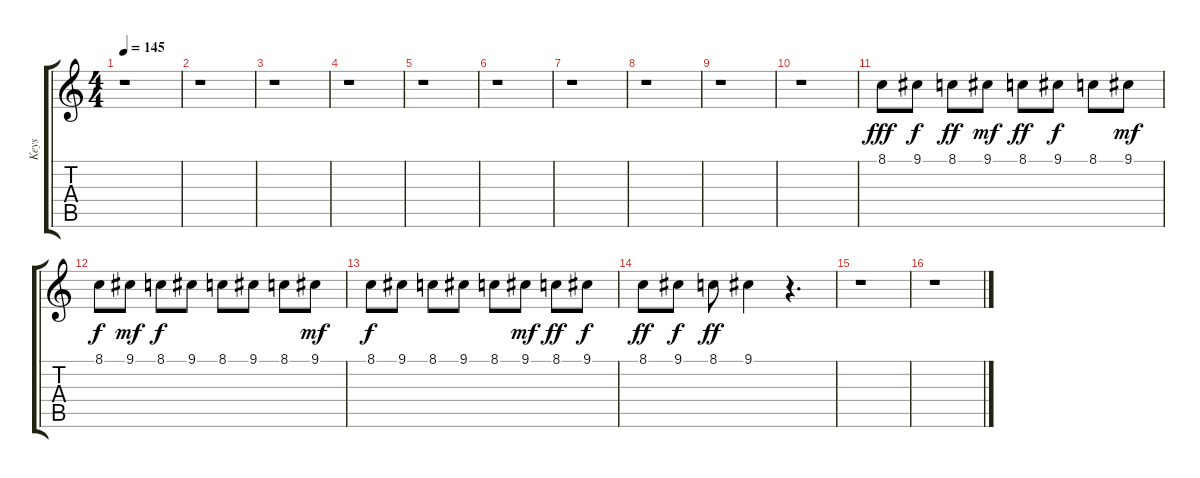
\track ("Keys" "Keys") {instrument pad3polysynth}
\staff {score tabs}
\tuning (E4 B3 G3 D3 A2 E2) {hide}
\ts (4 4)
\tempo 145
\clef g2
\ks c
r.1{dy fff instrument pad3polysynth} |
r.1 |
r.1 |
r.1 |
r.1 |
r.1 |
r.1 |
r.1 |
r.1 |
r.1 |
8.1.8 9.1.8{dy f} 8.1.8{dy ff} 9.1.8{dy mf} 8.1.8{dy ff} 9.1.8{dy f} 8.1.8 9.1.8{dy mf} |
8.1.8{dy f} 9.1.8{dy mf} 8.1.8{dy f} 9.1.8 8.1.8 9.1.8 8.1.8 9.1.8{dy mf} |
8.1.8{dy f} 9.1.8 8.1.8 9.1.8 8.1.8 9.1.8{dy mf} 8.1.8{dy ff} 9.1.8{dy f} |
8.1.8{dy ff} 9.1.8{dy f} 8.1.8{dy ff} 9.1.4 r.4{d} |
r.1 |
r.1
